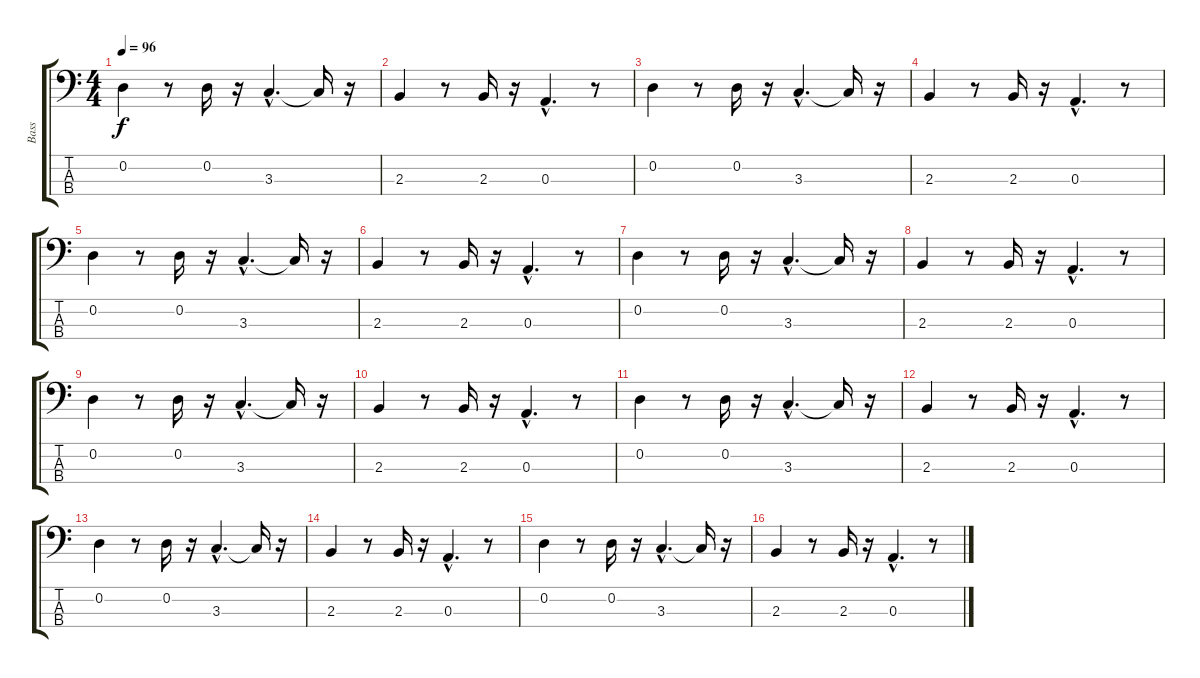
\track ("Bass" "Bass") {instrument electricbasspick}
\staff {score tabs}
\tuning (G2 D2 A1 E1) {hide}
\ts (4 4)
\tempo 96
\clef f4
\ks c
0.2.4{dy f instrument electricbasspick} r.8 0.2.16 r.16 3.3{hac}.4{d} 3.3{t}.16 r.16 |
2.3.4 r.8 2.3.16 r.16 0.3{hac}.4{d} r.8 |
0.2.4 r.8 0.2.16 r.16 3.3{hac}.4{d} 3.3{t}.16 r.16 |
2.3.4 r.8 2.3.16 r.16 0.3{hac}.4{d} r.8 |
0.2.4 r.8 0.2.16 r.16 3.3{hac}.4{d} 3.3{t}.16 r.16 |
2.3.4 r.8 2.3.16 r.16 0.3{hac}.4{d} r.8 |
0.2.4 r.8 0.2.16 r.16 3.3{hac}.4{d} 3.3{t}.16 r.16 |
2.3.4 r.8 2.3.16 r.16 0.3{hac}.4{d} r.8 |
0.2.4 r.8 0.2.16 r.16 3.3{hac}.4{d} 3.3{t}.16 r.16 |
2.3.4 r.8 2.3.16 r.16 0.3{hac}.4{d} r.8 |
0.2.4 r.8 0.2.16 r.16 3.3{hac}.4{d} 3.3{t}.16 r.16 |
2.3.4 r.8 2.3.16 r.16 0.3{hac}.4{d} r.8 |
0.2.4 r.8 0.2.16 r.16 3.3{hac}.4{d} 3.3{t}.16 r.16 |
2.3.4 r.8 2.3.16 r.16 0.3{hac}.4{d} r.8 |
0.2.4 r.8 0.2.16 r.16 3.3{hac}.4{d} 3.3{t}.16 r.16 |
2.3.4 r.8 2.3.16 r.16 0.3{hac}.4{d} r.8
